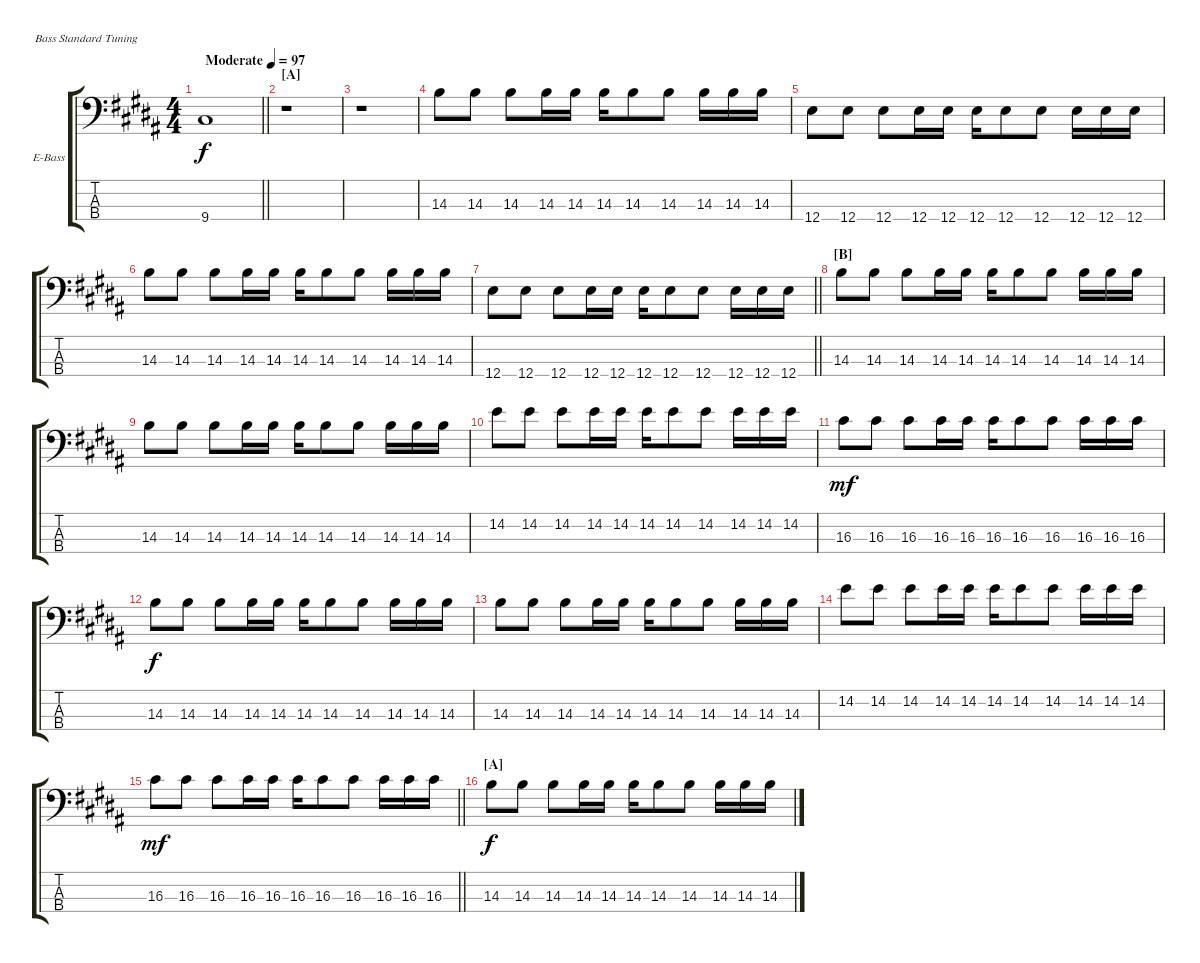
\bracketExtendMode groupsimilarinstruments
\firstSystemTrackNameOrientation horizontal
\otherSystemsTrackNameOrientation horizontal
\track ("Nikolai Fraiture" "E-Bass") {instrument electricbasspick}
\staff {score tabs}
\tuning (G2 D2 A1 E1)
\ts (4 4)
\beaming (8 2 2 2 2)
\ac
\tempo (97 "Moderate")
\clef f4
\barLineRight lightlight
\ks b
9.4.1{dy f instrument electricbasspick} |
\section ("A" "")
r.1 |
r.1 |
14.3.8 14.3.8 14.3.8 14.3.16 14.3.16 14.3.16 14.3.8 14.3.8 14.3.16 14.3.16 14.3.16 |
12.4.8 12.4.8 12.4.8 12.4.16 12.4.16 12.4.16 12.4.8 12.4.8 12.4.16 12.4.16 12.4.16 |
14.3.8 14.3.8 14.3.8 14.3.16 14.3.16 14.3.16 14.3.8 14.3.8 14.3.16 14.3.16 14.3.16 |
\barLineRight lightlight
12.4.8 12.4.8 12.4.8 12.4.16 12.4.16 12.4.16 12.4.8 12.4.8 12.4.16 12.4.16 12.4.16 |
\section ("B" "")
14.3.8 14.3.8 14.3.8 14.3.16 14.3.16 14.3.16 14.3.8 14.3.8 14.3.16 14.3.16 14.3.16 |
14.3.8 14.3.8 14.3.8 14.3.16 14.3.16 14.3.16 14.3.8 14.3.8 14.3.16 14.3.16 14.3.16 |
14.2.8 14.2.8 14.2.8 14.2.16 14.2.16 14.2.16 14.2.8 14.2.8 14.2.16 14.2.16 14.2.16 |
16.3.8{dy mf} 16.3.8 16.3.8 16.3.16 16.3.16 16.3.16 16.3.8 16.3.8 16.3.16 16.3.16 16.3.16 |
14.3.8{dy f} 14.3.8 14.3.8 14.3.16 14.3.16 14.3.16 14.3.8 14.3.8 14.3.16 14.3.16 14.3.16 |
14.3.8 14.3.8 14.3.8 14.3.16 14.3.16 14.3.16 14.3.8 14.3.8 14.3.16 14.3.16 14.3.16 |
14.2.8 14.2.8 14.2.8 14.2.16 14.2.16 14.2.16 14.2.8 14.2.8 14.2.16 14.2.16 14.2.16 |
\barLineRight lightlight
16.3.8{dy mf} 16.3.8 16.3.8 16.3.16 16.3.16 16.3.16 16.3.8 16.3.8 16.3.16 16.3.16 16.3.16 |
\section ("A" "")
14.3.8{dy f} 14.3.8 14.3.8 14.3.16 14.3.16 14.3.16 14.3.8 14.3.8 14.3.16 14.3.16 14.3.16
